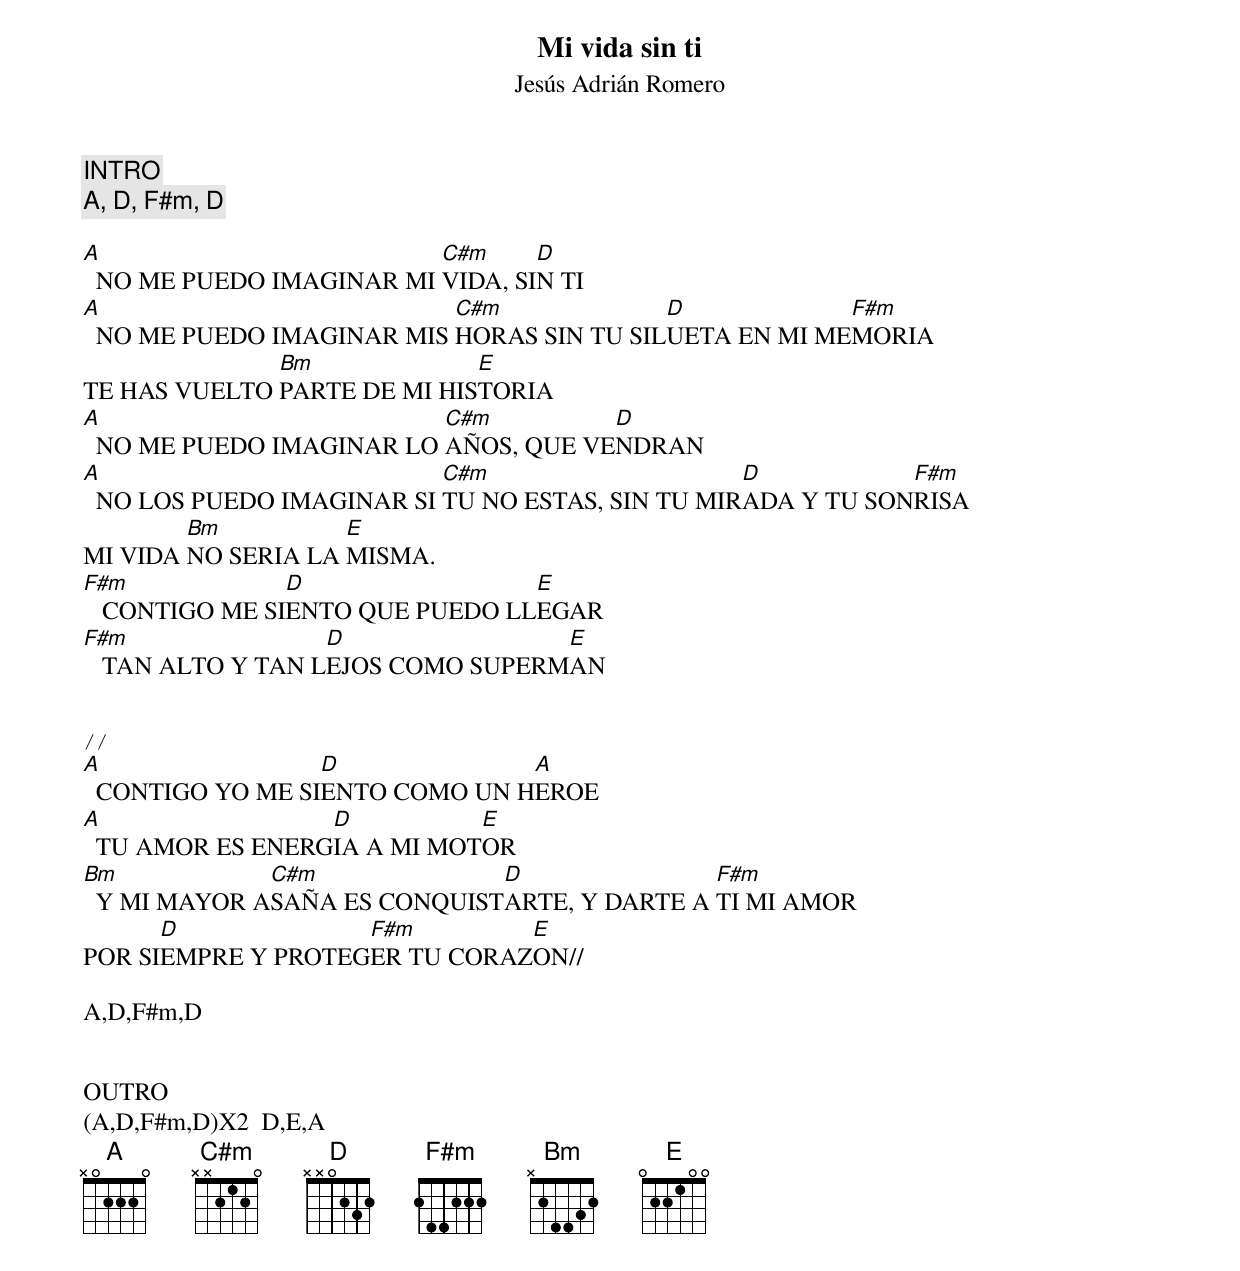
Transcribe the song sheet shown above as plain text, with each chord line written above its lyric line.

Mi vida sin ti
Jesús Adrián Romero

INTRO
A, D, F#m, D

A                         C#m     D
  NO ME PUEDO IMAGINAR MI VIDA, SIN TI
A                          C#m             D            F#m
  NO ME PUEDO IMAGINAR MIS HORAS SIN TU SILUETA EN MI MEMORIA
              Bm             E
TE HAS VUELTO PARTE DE MI HISTORIA
A                         C#m         D
  NO ME PUEDO IMAGINAR LO AÑOS, QUE VENDRAN
A                          C#m                    D           F#m
  NO LOS PUEDO IMAGINAR SI TU NO ESTAS, SIN TU MIRADA Y TU SONRISA
        Bm          E
MI VIDA NO SERIA LA MISMA.
F#m             D                E
   CONTIGO ME SIENTO QUE PUEDO LLEGAR
F#m                D               E
   TAN ALTO Y TAN LEJOS COMO SUPERMAN


//
A                 D             A
  CONTIGO YO ME SIENTO COMO UN HEROE
A                 D          E
  TU AMOR ES ENERGIA A MI MOTOR
Bm            C#m             D               F#m
  Y MI MAYOR ASAÑA ES CONQUISTARTE, Y DARTE A TI MI AMOR
      D             F#m        E
POR SIEMPRE Y PROTEGER TU CORAZON//

A,D,F#m,D


OUTRO
(A,D,F#m,D)X2  D,E,A
